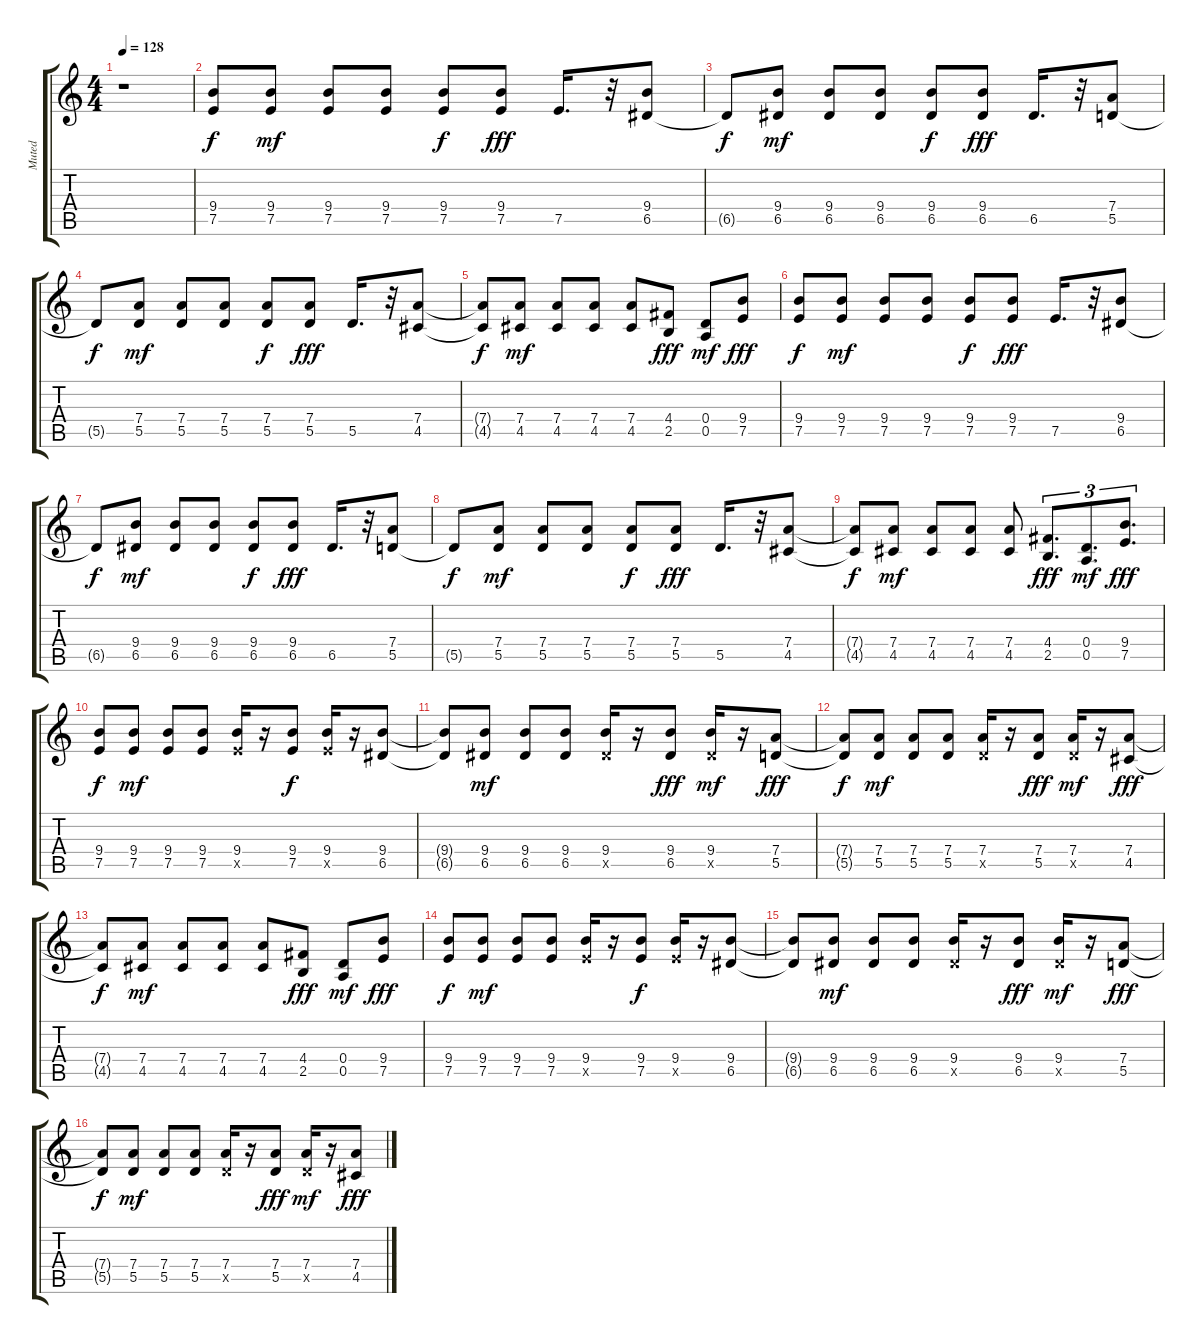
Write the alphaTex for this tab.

\track ("Muted" "Muted") {instrument electricguitarmuted}
\staff {score tabs}
\tuning (E4 B3 G3 D3 A2 E2) {hide}
\ts (4 4)
\tempo 128
\clef g2
\ks c
r.1{dy f instrument electricguitarmuted} |
(9.4 7.5).8 (9.4 7.5).8{dy mf} (9.4 7.5).8 (9.4 7.5).8 (9.4 7.5).8{dy f} (9.4 7.5).8{dy fff} 7.5.16{d} r.32 (9.4 6.5).8 |
6.5{t}.8{dy f} (9.4 6.5).8{dy mf} (9.4 6.5).8 (9.4 6.5).8 (9.4 6.5).8{dy f} (9.4 6.5).8{dy fff} 6.5.16{d} r.32 (7.4 5.5).8 |
5.5{t}.8{dy f} (7.4 5.5).8{dy mf} (7.4 5.5).8 (7.4 5.5).8 (7.4 5.5).8{dy f} (7.4 5.5).8{dy fff} 5.5.16{d} r.32 (7.4 4.5).8 |
(7.4{t} 4.5{t}).8{dy f} (7.4 4.5).8{dy mf} (7.4 4.5).8 (7.4 4.5).8 (7.4 4.5).8 (4.4 2.5).8{dy fff} (0.4 0.5).8{dy mf} (9.4 7.5).8{dy fff} |
(9.4 7.5).8{dy f} (9.4 7.5).8{dy mf} (9.4 7.5).8 (9.4 7.5).8 (9.4 7.5).8{dy f} (9.4 7.5).8{dy fff} 7.5.16{d} r.32 (9.4 6.5).8 |
6.5{t}.8{dy f} (9.4 6.5).8{dy mf} (9.4 6.5).8 (9.4 6.5).8 (9.4 6.5).8{dy f} (9.4 6.5).8{dy fff} 6.5.16{d} r.32 (7.4 5.5).8 |
5.5{t}.8{dy f} (7.4 5.5).8{dy mf} (7.4 5.5).8 (7.4 5.5).8 (7.4 5.5).8{dy f} (7.4 5.5).8{dy fff} 5.5.16{d} r.32 (7.4 4.5).8 |
(7.4{t} 4.5{t}).8{dy f} (7.4 4.5).8{dy mf} (7.4 4.5).8 (7.4 4.5).8 (7.4 4.5).8 (4.4 2.5).8{d tu (3 2) dy fff} (0.4 0.5).8{d tu (3 2) dy mf} (9.4 7.5).8{d tu (3 2) dy fff} |
(9.4 7.5).8{dy f} (9.4 7.5).8{dy mf} (9.4 7.5).8 (9.4 7.5).8 (9.4 7.5{x}).16 r.16 (9.4 7.5).8{dy f} (9.4 7.5{x}).16 r.16 (9.4 6.5).8 |
(9.4{t} 6.5{t}).8 (9.4 6.5).8{dy mf} (9.4 6.5).8 (9.4 6.5).8 (9.4 6.5{x}).16 r.16 (9.4 6.5).8{dy fff} (9.4 6.5{x}).16{dy mf} r.16 (7.4 5.5).8{dy fff} |
(7.4{t} 5.5{t}).8{dy f} (7.4 5.5).8{dy mf} (7.4 5.5).8 (7.4 5.5).8 (7.4 5.5{x}).16 r.16 (7.4 5.5).8{dy fff} (7.4 5.5{x}).16{dy mf} r.16 (7.4 4.5).8{dy fff} |
(7.4{t} 4.5{t}).8{dy f} (7.4 4.5).8{dy mf} (7.4 4.5).8 (7.4 4.5).8 (7.4 4.5).8 (4.4 2.5).8{dy fff} (0.4 0.5).8{dy mf} (9.4 7.5).8{dy fff} |
(9.4 7.5).8{dy f} (9.4 7.5).8{dy mf} (9.4 7.5).8 (9.4 7.5).8 (9.4 7.5{x}).16 r.16 (9.4 7.5).8{dy f} (9.4 7.5{x}).16 r.16 (9.4 6.5).8 |
(9.4{t} 6.5{t}).8 (9.4 6.5).8{dy mf} (9.4 6.5).8 (9.4 6.5).8 (9.4 6.5{x}).16 r.16 (9.4 6.5).8{dy fff} (9.4 6.5{x}).16{dy mf} r.16 (7.4 5.5).8{dy fff} |
(7.4{t} 5.5{t}).8{dy f} (7.4 5.5).8{dy mf} (7.4 5.5).8 (7.4 5.5).8 (7.4 5.5{x}).16 r.16 (7.4 5.5).8{dy fff} (7.4 5.5{x}).16{dy mf} r.16 (7.4 4.5).8{dy fff}
